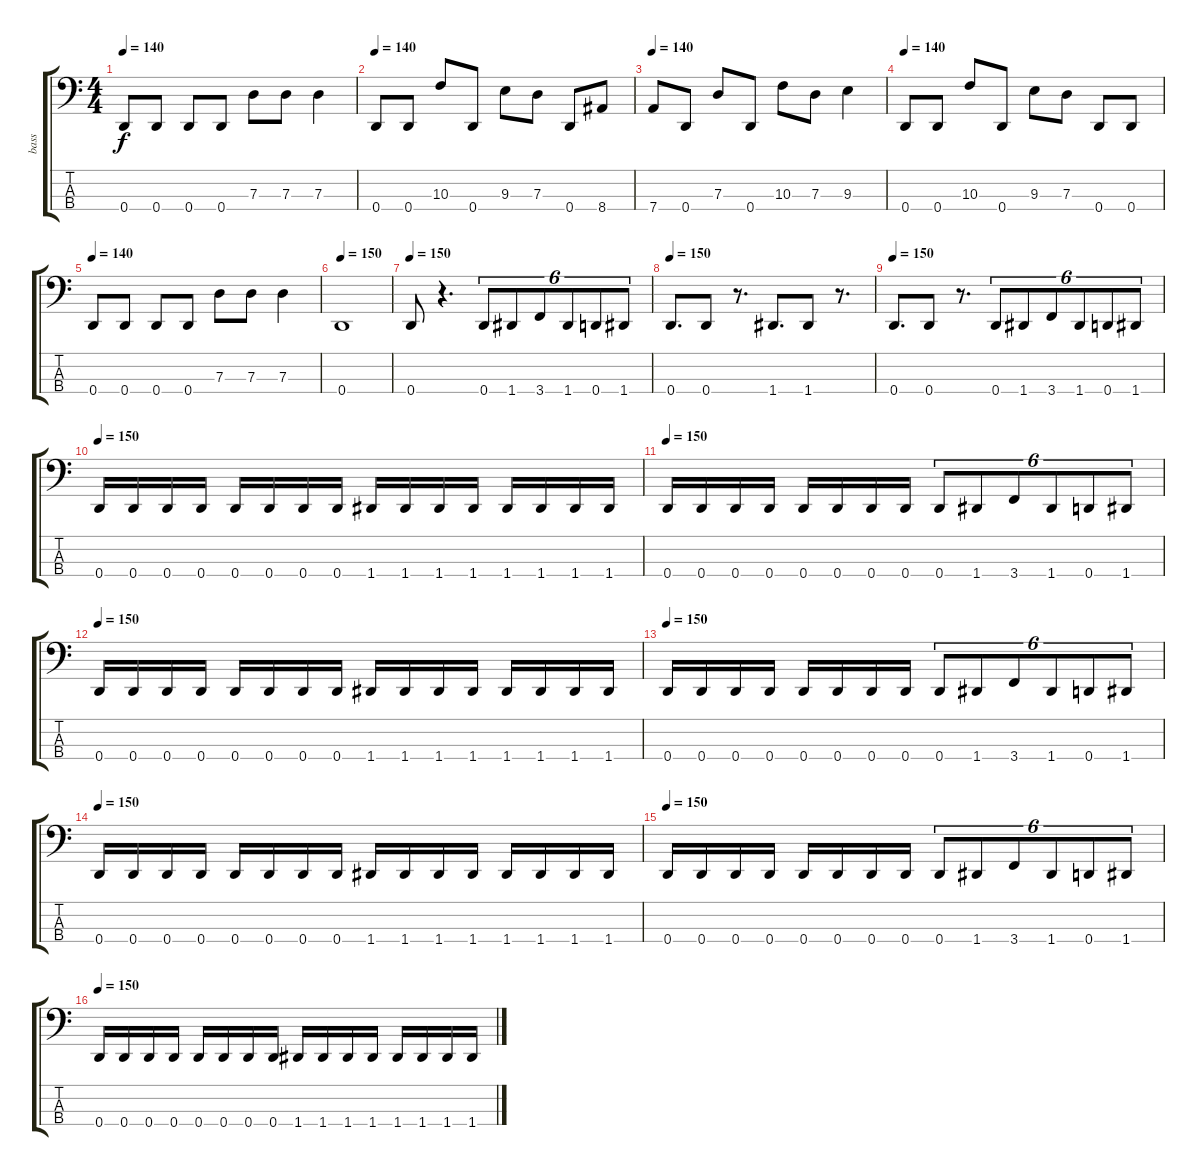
\track ("bass" "bass") {instrument electricbasspick}
\staff {score tabs}
\tuning (F2 C2 G1 D1) {hide}
\ts (4 4)
\tempo 140
\clef f4
\ks c
0.4.8{dy f} 0.4.8 0.4.8 0.4.8 7.3.8 7.3.8 7.3.4 |
\tempo 140
0.4.8 0.4.8 10.3.8 0.4.8 9.3.8 7.3.8 0.4.8 8.4.8 |
\tempo 140
7.4.8 0.4.8 7.3.8 0.4.8 10.3.8 7.3.8 9.3.4 |
\tempo 140
0.4.8 0.4.8 10.3.8 0.4.8 9.3.8 7.3.8 0.4.8 0.4.8 |
\tempo 140
0.4.8 0.4.8 0.4.8 0.4.8 7.3.8 7.3.8 7.3.4 |
\tempo 150
0.4.1 |
\tempo 150
0.4.8 r.4{d} 0.4.8{tu (6 4)} 1.4.8{tu (6 4)} 3.4.8{tu (6 4)} 1.4.8{tu (6 4)} 0.4.8{tu (6 4)} 1.4.8{tu (6 4)} |
\tempo 150
0.4.8{d} 0.4.8 r.8{d} 1.4.8{d} 1.4.8 r.8{d} |
\tempo 150
0.4.8{d} 0.4.8 r.8{d} 0.4.8{tu (6 4)} 1.4.8{tu (6 4)} 3.4.8{tu (6 4)} 1.4.8{tu (6 4)} 0.4.8{tu (6 4)} 1.4.8{tu (6 4)} |
\tempo 150
0.4.16 0.4.16 0.4.16 0.4.16 0.4.16 0.4.16 0.4.16 0.4.16 1.4.16 1.4.16 1.4.16 1.4.16 1.4.16 1.4.16 1.4.16 1.4.16 |
\tempo 150
0.4.16 0.4.16 0.4.16 0.4.16 0.4.16 0.4.16 0.4.16 0.4.16 0.4.8{tu (6 4)} 1.4.8{tu (6 4)} 3.4.8{tu (6 4)} 1.4.8{tu (6 4)} 0.4.8{tu (6 4)} 1.4.8{tu (6 4)} |
\tempo 150
0.4.16 0.4.16 0.4.16 0.4.16 0.4.16 0.4.16 0.4.16 0.4.16 1.4.16 1.4.16 1.4.16 1.4.16 1.4.16 1.4.16 1.4.16 1.4.16 |
\tempo 150
0.4.16 0.4.16 0.4.16 0.4.16 0.4.16 0.4.16 0.4.16 0.4.16 0.4.8{tu (6 4)} 1.4.8{tu (6 4)} 3.4.8{tu (6 4)} 1.4.8{tu (6 4)} 0.4.8{tu (6 4)} 1.4.8{tu (6 4)} |
\tempo 150
0.4.16 0.4.16 0.4.16 0.4.16 0.4.16 0.4.16 0.4.16 0.4.16 1.4.16 1.4.16 1.4.16 1.4.16 1.4.16 1.4.16 1.4.16 1.4.16 |
\tempo 150
0.4.16 0.4.16 0.4.16 0.4.16 0.4.16 0.4.16 0.4.16 0.4.16 0.4.8{tu (6 4)} 1.4.8{tu (6 4)} 3.4.8{tu (6 4)} 1.4.8{tu (6 4)} 0.4.8{tu (6 4)} 1.4.8{tu (6 4)} |
\tempo 150
0.4.16 0.4.16 0.4.16 0.4.16 0.4.16 0.4.16 0.4.16 0.4.16 1.4.16 1.4.16 1.4.16 1.4.16 1.4.16 1.4.16 1.4.16 1.4.16
